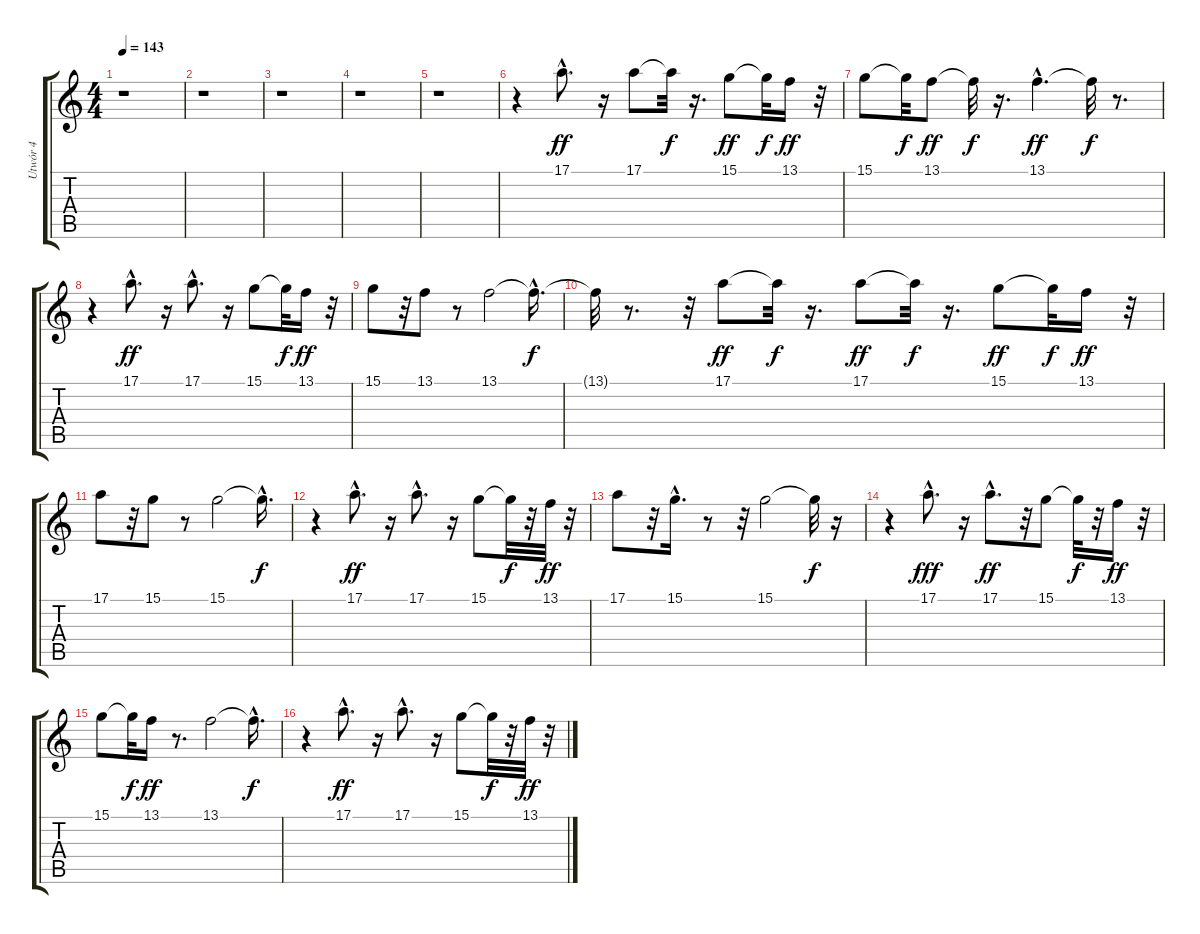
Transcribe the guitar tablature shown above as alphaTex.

\track ("Utwór 4" "Utwór 4") {instrument fx4atmosphere}
\staff {score tabs}
\tuning (E4 B3 G3 D3 A2 E2) {hide}
\ts (4 4)
\tempo 143
\clef g2
\ks c
r.1{dy ff} |
r.1 |
r.1 |
r.1 |
r.1 |
r.4 17.1{hac}.8{d} r.16 17.1.8 17.1{t}.32{dy f} r.16{d} 15.1.8{dy ff} 15.1{t}.32{dy f} 13.1.16{dy ff} r.32 |
15.1.8 15.1{t}.32{dy f} 13.1.8{dy ff} 13.1{t}.32{dy f} r.16{d} 13.1{hac}.4{d dy ff} 13.1{t}.32{dy f} r.8{d} |
r.4 17.1{hac}.8{d dy ff} r.16 17.1{hac}.8{d} r.16 15.1.8 15.1{t}.32{dy f} 13.1.16{dy ff} r.32 |
15.1.8 r.32 13.1.8 r.8 13.1.2 13.1{hac t}.16{d dy f} |
13.1{t}.32 r.8{d} r.32 17.1.8{dy ff} 17.1{t}.32{dy f} r.16{d} 17.1.8{dy ff} 17.1{t}.32{dy f} r.16{d} 15.1.8{dy ff} 15.1{t}.32{dy f} 13.1.16{dy ff} r.32 |
17.1.8 r.32 15.1.8 r.8 15.1.2 15.1{hac t}.16{d dy f} |
r.4 17.1{hac}.8{d dy ff} r.16 17.1{hac}.8{d} r.16 15.1.8 15.1{t}.32{dy f} r.32 13.1.32{dy ff} r.32 |
17.1.8 r.32 15.1{hac}.16{d} r.8 r.32 15.1.2 15.1{t}.32{dy f} r.16 |
r.4 17.1{hac}.8{d dy fff} r.16 17.1{hac}.8{d dy ff} r.32 15.1.8 15.1{t}.32{dy f} r.32 13.1.16{dy ff} r.32 |
15.1.8 15.1{t}.32{dy f} 13.1.16{dy ff} r.8{d} 13.1.2 13.1{hac t}.16{d dy f} |
r.4 17.1{hac}.8{d dy ff} r.16 17.1{hac}.8{d} r.16 15.1.8 15.1{t}.32{dy f} r.32 13.1.32{dy ff} r.32
